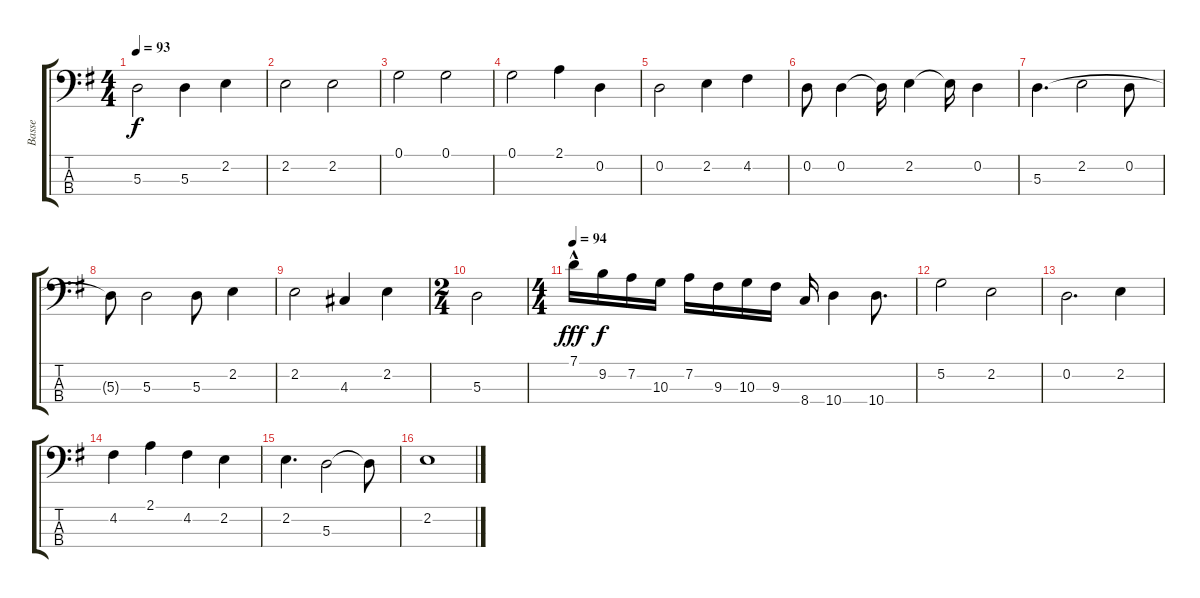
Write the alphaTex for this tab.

\track ("Basse" "Basse") {instrument acousticbass}
\staff {score tabs}
\tuning (G2 D2 A1 E1) {hide}
\ts (4 4)
\tempo 93
\clef f4
\ks g
5.3.2{dy f} 5.3.4 2.2.4 |
2.2.2 2.2.2 |
0.1.2 0.1.2 |
0.1.2 2.1.4 0.2.4 |
0.2.2 2.2.4 4.2.4 |
0.2.8 0.2.4 0.2{t}.16 2.2.4 2.2{t}.16 0.2.4 |
5.3.4{d} 2.2.2 0.2.8 |
5.3{t}.8 5.3.2 5.3.8 2.2.4 |
2.2.2 4.3.4 2.2.4 |
\ts (2 4)
5.3.2 |
\ts (4 4)
\tempo 94
7.1{hac}.16{dy fff volume 16} 9.2.16{dy f volume 16} 7.2.16{volume 16} 10.3.16{volume 16} 7.2.16{volume 16} 9.3.16{volume 16} 10.3.16{volume 16} 9.3.16{volume 16} 8.4.16{volume 16} 10.4.4{volume 16} 10.4.8{d volume 16} |
5.2.2 2.2.2 |
0.2.2{d} 2.2.4 |
4.2.4 2.1.4 4.2.4 2.2.4 |
2.2.4{d} 5.3.2 5.3{t}.8 |
2.2.1
